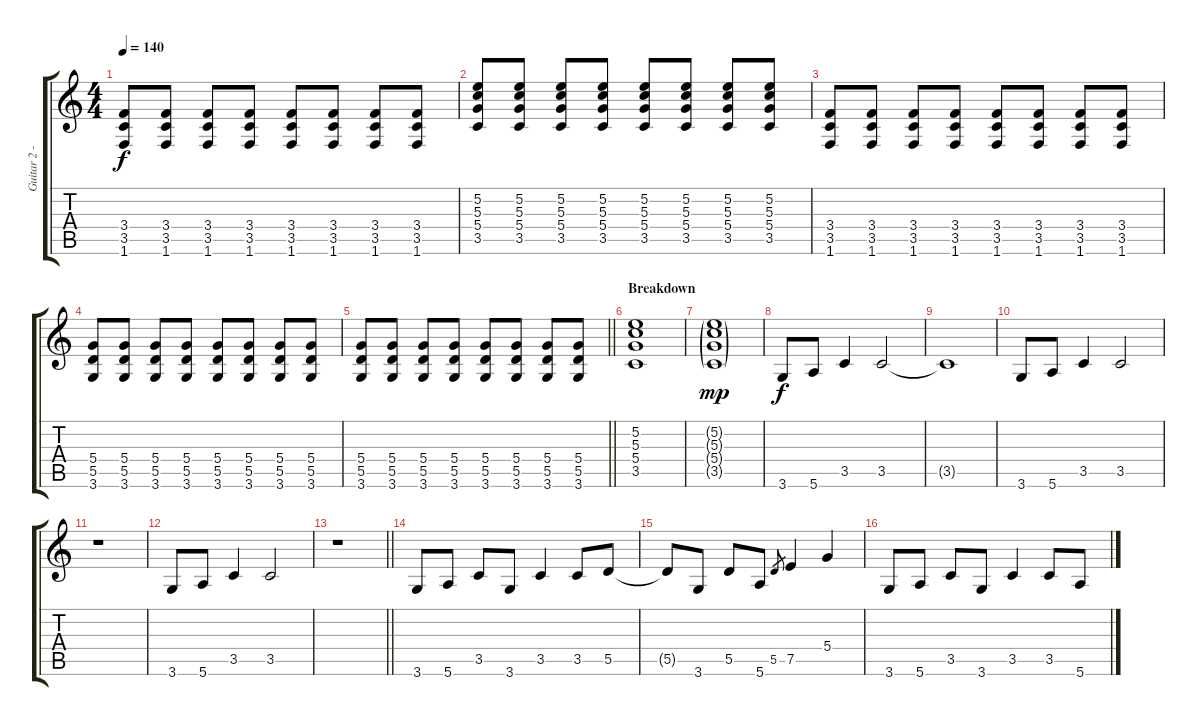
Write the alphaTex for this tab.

\track ("Guitar 2 - William Reid" "Guitar 2 -") {instrument overdrivenguitar}
\staff {score tabs}
\tuning (E4 B3 G3 D3 A2 E2) {hide}
\ts (4 4)
\tempo 140
\clef g2
\ks c
(3.4 3.5 1.6).8{dy f} (3.4 3.5 1.6).8 (3.4 3.5 1.6).8 (3.4 3.5 1.6).8 (3.4 3.5 1.6).8 (3.4 3.5 1.6).8 (3.4 3.5 1.6).8 (3.4 3.5 1.6).8 |
(5.2 5.3 5.4 3.5).8 (5.2 5.3 5.4 3.5).8 (5.2 5.3 5.4 3.5).8 (5.2 5.3 5.4 3.5).8 (5.2 5.3 5.4 3.5).8 (5.2 5.3 5.4 3.5).8 (5.2 5.3 5.4 3.5).8 (5.2 5.3 5.4 3.5).8 |
(3.4 3.5 1.6).8 (3.4 3.5 1.6).8 (3.4 3.5 1.6).8 (3.4 3.5 1.6).8 (3.4 3.5 1.6).8 (3.4 3.5 1.6).8 (3.4 3.5 1.6).8 (3.4 3.5 1.6).8 |
(5.4 5.5 3.6).8 (5.4 5.5 3.6).8 (5.4 5.5 3.6).8 (5.4 5.5 3.6).8 (5.4 5.5 3.6).8 (5.4 5.5 3.6).8 (5.4 5.5 3.6).8 (5.4 5.5 3.6).8 |
\barLineRight lightlight
(5.4 5.5 3.6).8 (5.4 5.5 3.6).8 (5.4 5.5 3.6).8 (5.4 5.5 3.6).8 (5.4 5.5 3.6).8 (5.4 5.5 3.6).8 (5.4 5.5 3.6).8 (5.4 5.5 3.6).8 |
\section ("" "Breakdown")
(5.2 5.3 5.4 3.5).1 |
(5.2{g} 5.3{g} 5.4{g} 3.5{g}).1{dy mp} |
3.6.8{dy f instrument electricguitarclean} 5.6.8 3.5.4 3.5.2 |
3.5{t}.1 |
3.6.8 5.6.8 3.5.4 3.5.2 |
r.1 |
3.6.8 5.6.8 3.5.4 3.5.2 |
\barLineRight lightlight
r.1 |
3.6.8 5.6.8 3.5.8 3.6.8 3.5.4 3.5.8 5.5.8 |
5.5{t}.8 3.6.8 5.5.8 5.6.8 5.5.8{gr} 7.5.4 5.4.4 |
3.6.8 5.6.8 3.5.8 3.6.8 3.5.4 3.5.8 5.6.8
